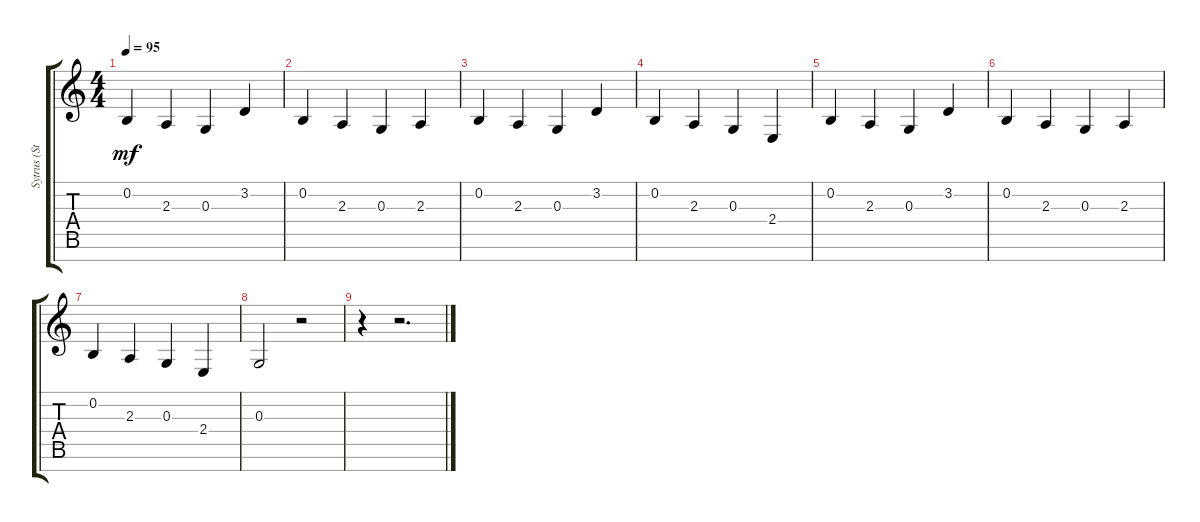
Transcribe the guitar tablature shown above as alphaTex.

\track ("Sytrus (Staff 1)" "Sytrus (St") {instrument lead6voice}
\staff {score tabs}
\tuning (E4 B3 G3 D3 A2 E2 B1) {hide}
\ts (4 4)
\tempo 95
\clef g2
\ks c
0.2.4{dy mf} 2.3.4 0.3.4 3.2.4 |
0.2.4 2.3.4 0.3.4 2.3.4 |
0.2.4 2.3.4 0.3.4 3.2.4 |
0.2.4 2.3.4 0.3.4 2.4.4 |
0.2.4 2.3.4 0.3.4 3.2.4 |
0.2.4 2.3.4 0.3.4 2.3.4 |
0.2.4 2.3.4 0.3.4 2.4.4 |
0.3.2 r.2 |
r.4 r.2{d}
